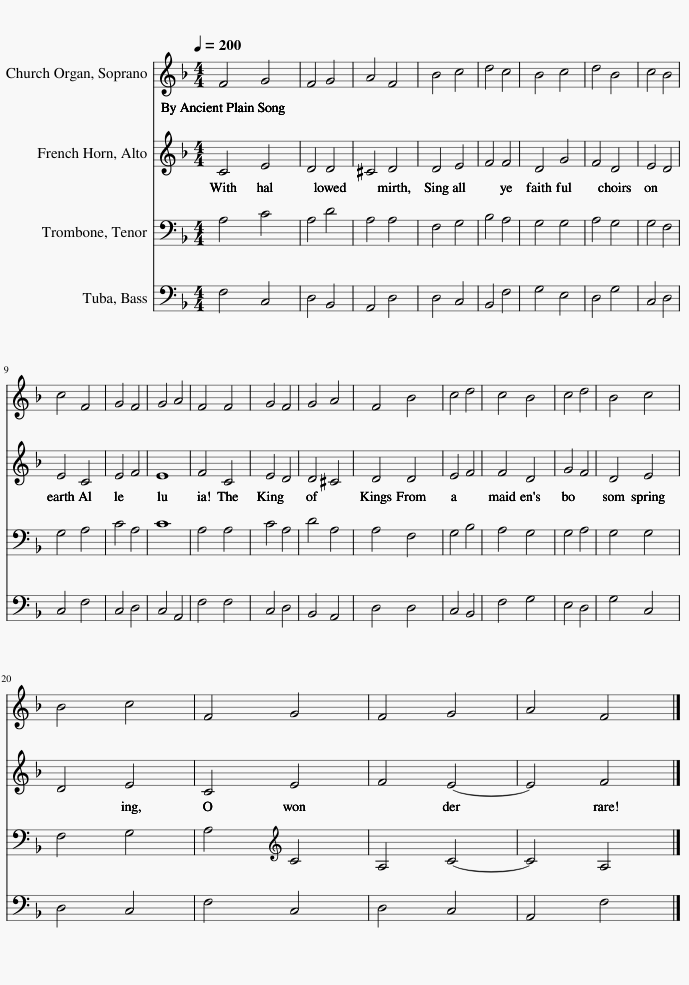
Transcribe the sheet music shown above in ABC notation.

X:1
%%score 1 2 3 4
L:1/8
Q:1/4=200
M:4/4
I:linebreak $
K:F
V:1 treble
V:2 treble
V:3 bass
V:4 bass
V:1
 F4 G4 | F4 G4 | A4 F4 | B4 c4 | d4 c4 | %5
 B4 c4 | d4 B4 | c4 B4 |$ c4 F4 | G4 F4 | %10
 G4 A4 | F4 F4 | G4 F4 | G4 A4 | F4 B4 | %15
 c4 d4 | c4 B4 | c4 d4 | B4 c4 |$ B4 c4 | %20
 F4 G4 | F4 G4 | A4 F4 |] %23
V:2
 C4 E4 | D4 D4 | ^C4 D4 | D4 E4 | F4 F4 | %5
 D4 G4 | F4 D4 | E4 D4 |$ E4 C4 | E4 F4 | %10
 E8 | F4 C4 | E4 D4 | D4 ^C4 | D4 D4 | %15
 E4 F4 | F4 D4 | G4 F4 | D4 E4 |$ D4 E4 | %20
 C4 E4 | F4 E4- | E4 F4 |] %23
V:3
 A,4 C4 | A,4 D4 | A,4 A,4 | F,4 G,4 | B,4 A,4 | %5
 G,4 G,4 | A,4 G,4 | G,4 F,4 |$ G,4 A,4 | C4 A,4 | %10
 C8 | A,4 A,4 | C4 A,4 | D4 A,4 | A,4 F,4 | %15
 G,4 B,4 | A,4 G,4 | G,4 A,4 | G,4 G,4 |$ F,4 G,4 | %20
 A,4[K:treble] C4 | A,4 C4- | C4 A,4 |] %23
V:4
 F,4 C,4 | D,4 B,,4 | A,,4 D,4 | D,4 C,4 | B,,4 F,4 | %5
 G,4 E,4 | D,4 G,4 | C,4 D,4 |$ C,4 F,4 | C,4 D,4 | %10
 C,4 A,,4 | F,4 F,4 | C,4 D,4 | B,,4 A,,4 | D,4 D,4 | %15
 C,4 B,,4 | F,4 G,4 | E,4 D,4 | G,4 C,4 |$ D,4 C,4 | %20
 F,4 C,4 | D,4 C,4 | A,,4 F,4 |] %23
